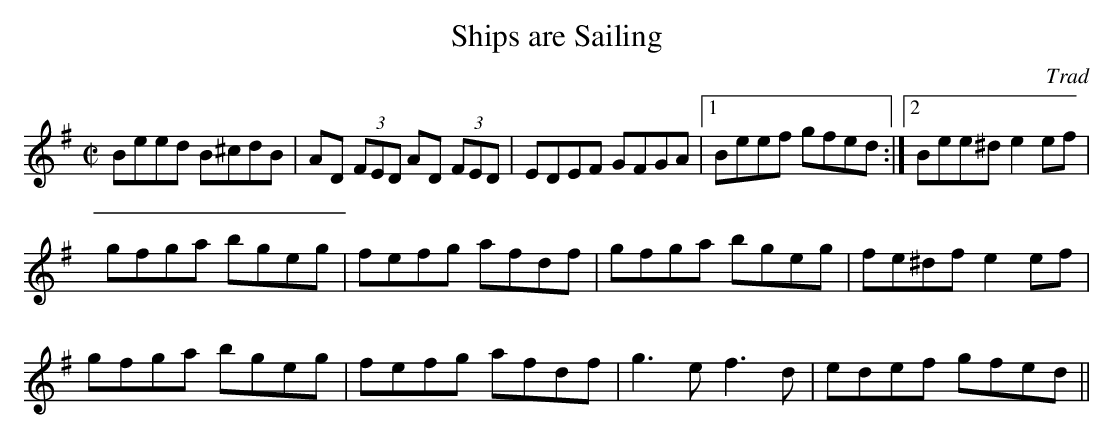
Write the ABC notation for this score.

X:1
T:Ships are Sailing
C:Trad
M:C|
K:Em
L:1/8
Beed B^cdB|AD (3FED AD (3FED|EDEF GFGA|1 Beef gfed :|2 Bee^d e2 ef|
gfga bgeg|fefg afdf|gfga bgeg|fe^df e2 ef|
gfga bgeg|fefg afdf|g3 e f3 d|edef gfed ||
